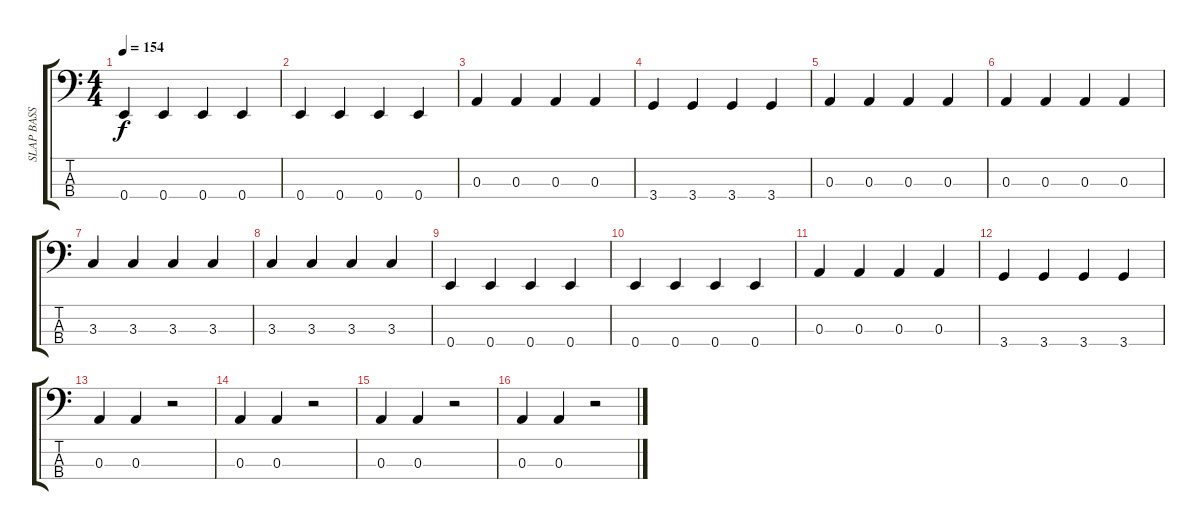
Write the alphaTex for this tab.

\track ("SLAP BASS" "SLAP BASS") {instrument slapbass2}
\staff {score tabs}
\tuning (G2 D2 A1 E1) {hide}
\ts (4 4)
\tempo 154
\clef f4
\ks c
0.4.4{dy f} 0.4.4 0.4.4 0.4.4 |
0.4.4 0.4.4 0.4.4 0.4.4 |
0.3.4 0.3.4 0.3.4 0.3.4 |
3.4.4 3.4.4 3.4.4 3.4.4 |
0.3.4 0.3.4 0.3.4 0.3.4 |
0.3.4 0.3.4 0.3.4 0.3.4 |
3.3.4 3.3.4 3.3.4 3.3.4 |
3.3.4 3.3.4 3.3.4 3.3.4 |
0.4.4 0.4.4 0.4.4 0.4.4 |
0.4.4 0.4.4 0.4.4 0.4.4 |
0.3.4 0.3.4 0.3.4 0.3.4 |
3.4.4 3.4.4 3.4.4 3.4.4 |
0.3.4 0.3.4 r.2 |
0.3.4 0.3.4 r.2 |
0.3.4 0.3.4 r.2 |
0.3.4 0.3.4 r.2
